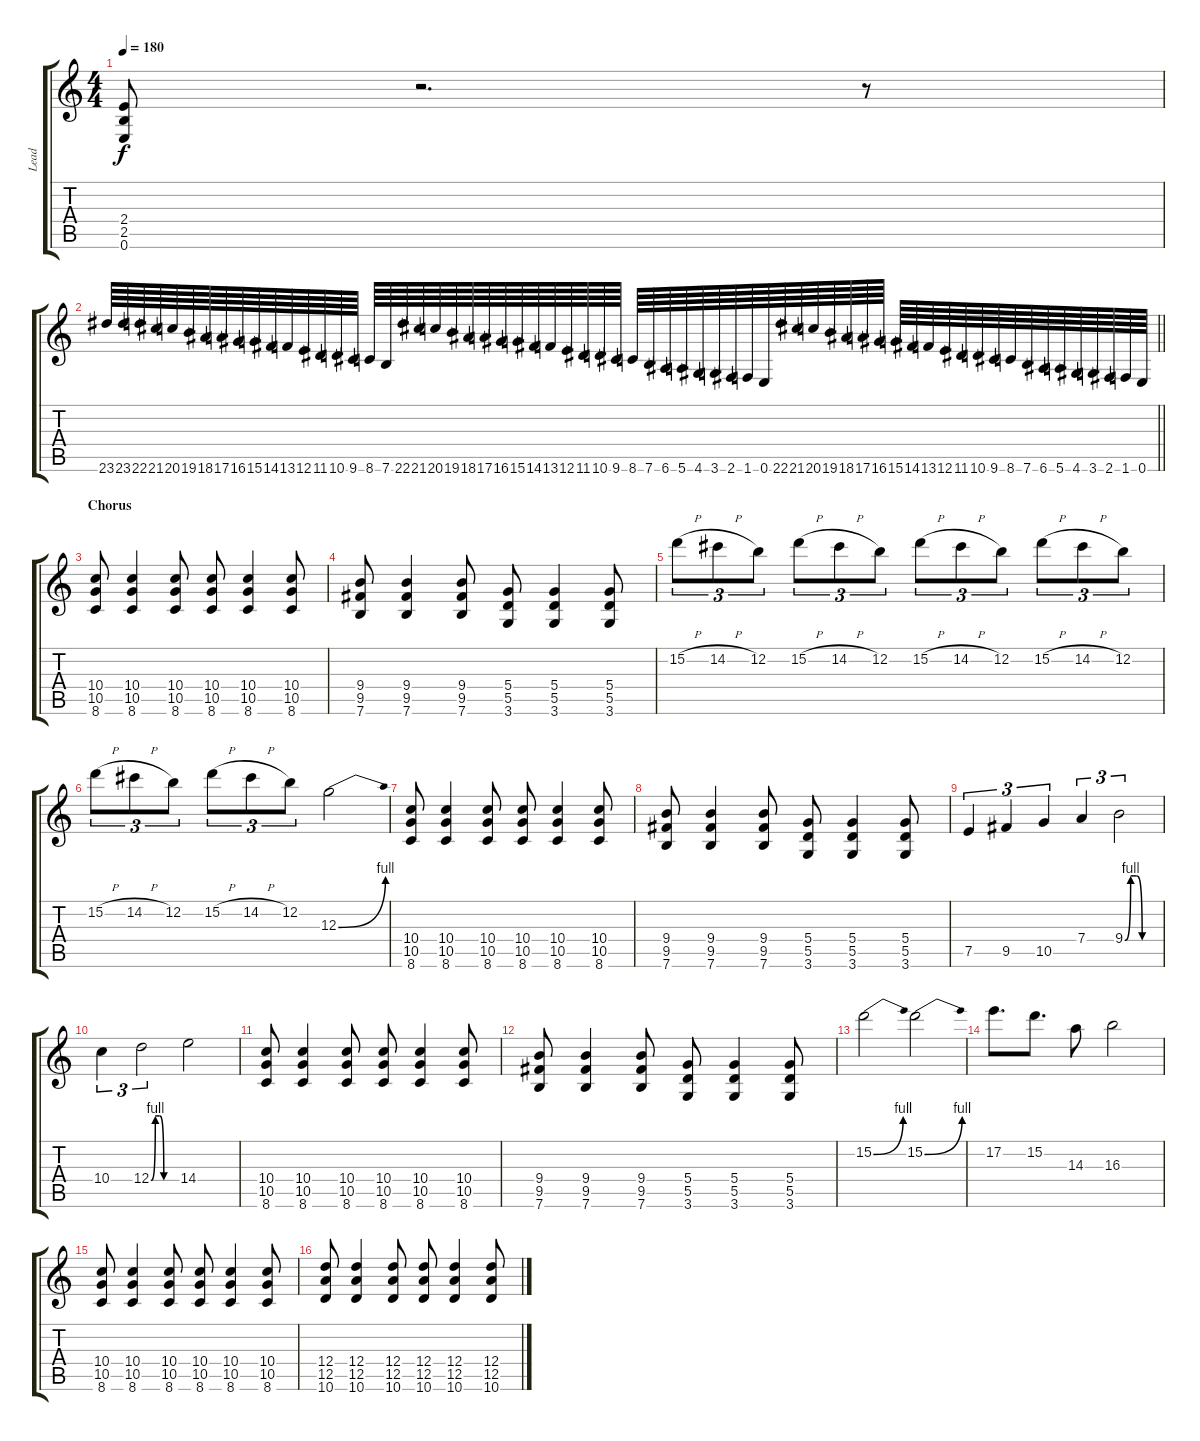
\track ("Lead" "Lead") {instrument distortionguitar}
\staff {score tabs}
\tuning (E4 B3 G3 D3 A2 E2) {hide}
\ts (4 4)
\tempo 180
\clef g2
\ks c
(2.4 2.5 0.6).8{dy f} r.2{d} r.8 |
\barLineRight lightlight
23.6.64 23.6.64 22.6.64 21.6.64 20.6.64 19.6.64 18.6.64 17.6.64 16.6.64 15.6.64 14.6.64 13.6.64 12.6.64 11.6.64 10.6.64 9.6.64 8.6.64 7.6.64 22.6.64 21.6.64 20.6.64 19.6.64 18.6.64 17.6.64 16.6.64 15.6.64 14.6.64 13.6.64 12.6.64 11.6.64 10.6.64 9.6.64 8.6.64 7.6.64 6.6.64 5.6.64 4.6.64 3.6.64 2.6.64 1.6.64 0.6.64 22.6.64 21.6.64 20.6.64 19.6.64 18.6.64 17.6.64 16.6.64 15.6.64 14.6.64 13.6.64 12.6.64 11.6.64 10.6.64 9.6.64 8.6.64 7.6.64 6.6.64 5.6.64 4.6.64 3.6.64 2.6.64 1.6.64 0.6.64 |
\section ("" "Chorus")
(10.4 10.5 8.6).8 (10.4 10.5 8.6).4 (10.4 10.5 8.6).8 (10.4 10.5 8.6).8 (10.4 10.5 8.6).4 (10.4 10.5 8.6).8 |
(9.4 9.5 7.6).8 (9.4 9.5 7.6).4 (9.4 9.5 7.6).8 (5.4 5.5 3.6).8 (5.4 5.5 3.6).4 (5.4 5.5 3.6).8 |
15.2{h}.8{tu (3 2)} 14.2{h}.8{tu (3 2)} 12.2.8{tu (3 2)} 15.2{h}.8{tu (3 2)} 14.2{h}.8{tu (3 2)} 12.2.8{tu (3 2)} 15.2{h}.8{tu (3 2)} 14.2{h}.8{tu (3 2)} 12.2.8{tu (3 2)} 15.2{h}.8{tu (3 2)} 14.2{h}.8{tu (3 2)} 12.2.8{tu (3 2)} |
15.2{h}.8{tu (3 2)} 14.2{h}.8{tu (3 2)} 12.2.8{tu (3 2)} 15.2{h}.8{tu (3 2)} 14.2{h}.8{tu (3 2)} 12.2.8{tu (3 2)} 12.3{be (bend 0 0 60 4)}.2 |
(10.4 10.5 8.6).8 (10.4 10.5 8.6).4 (10.4 10.5 8.6).8 (10.4 10.5 8.6).8 (10.4 10.5 8.6).4 (10.4 10.5 8.6).8 |
(9.4 9.5 7.6).8 (9.4 9.5 7.6).4 (9.4 9.5 7.6).8 (5.4 5.5 3.6).8 (5.4 5.5 3.6).4 (5.4 5.5 3.6).8 |
7.5.4{tu (3 2)} 9.5.4{tu (3 2)} 10.5.4{tu (3 2)} 7.4.4{tu (3 2)} 9.4{be (custom 0 0 10 4 20 4 30 0 60 0)}.2{tu (3 2)} |
10.4.4{tu (3 2)} 12.4{be (custom 0 0 10 4 20 4 30 0 60 0)}.2{tu (3 2)} 14.4.2 |
(10.4 10.5 8.6).8 (10.4 10.5 8.6).4 (10.4 10.5 8.6).8 (10.4 10.5 8.6).8 (10.4 10.5 8.6).4 (10.4 10.5 8.6).8 |
(9.4 9.5 7.6).8 (9.4 9.5 7.6).4 (9.4 9.5 7.6).8 (5.4 5.5 3.6).8 (5.4 5.5 3.6).4 (5.4 5.5 3.6).8 |
15.2{be (bend 0 0 60 4)}.2 15.2{be (bend 0 0 60 4)}.2 |
17.2.8{d} 15.2.8{d} 14.3.8 16.3.2 |
(10.4 10.5 8.6).8 (10.4 10.5 8.6).4 (10.4 10.5 8.6).8 (10.4 10.5 8.6).8 (10.4 10.5 8.6).4 (10.4 10.5 8.6).8 |
(12.4 12.5 10.6).8 (12.4 12.5 10.6).4 (12.4 12.5 10.6).8 (12.4 12.5 10.6).8 (12.4 12.5 10.6).4 (12.4 12.5 10.6).8
